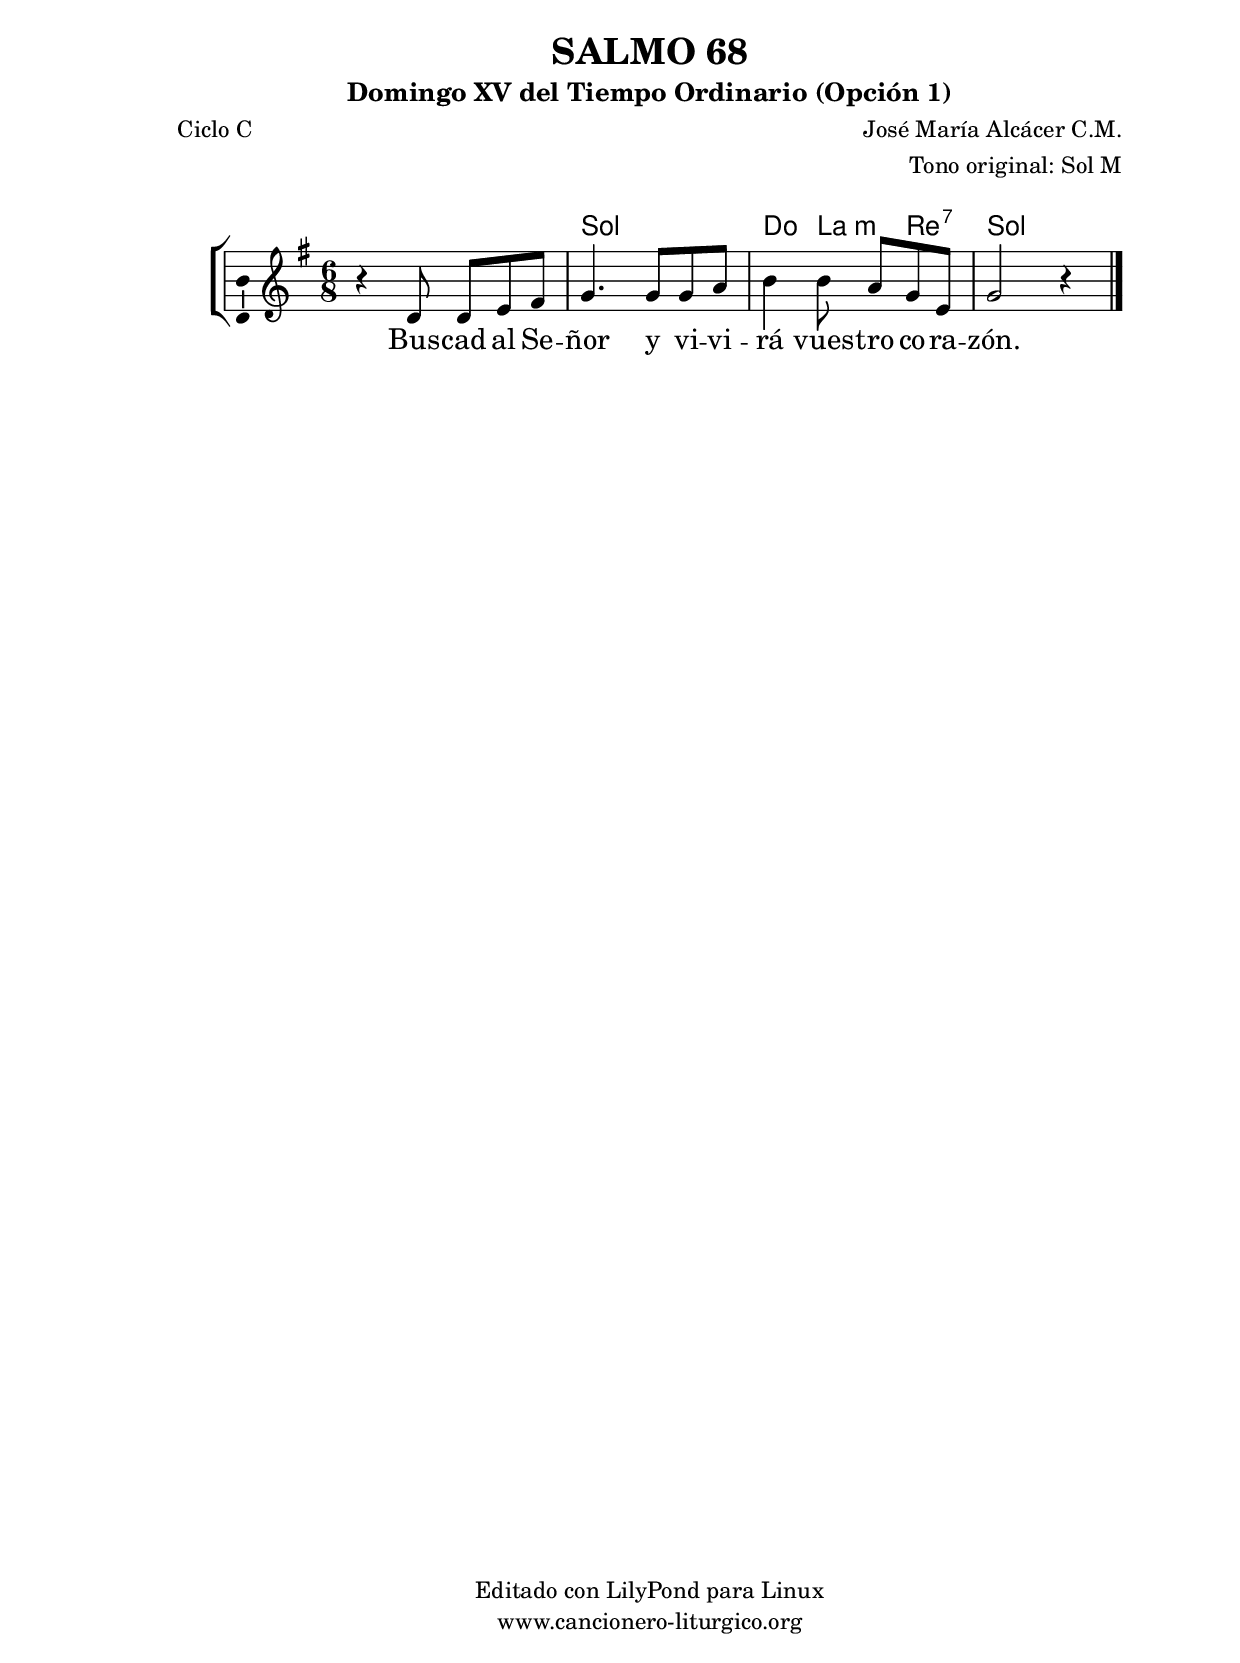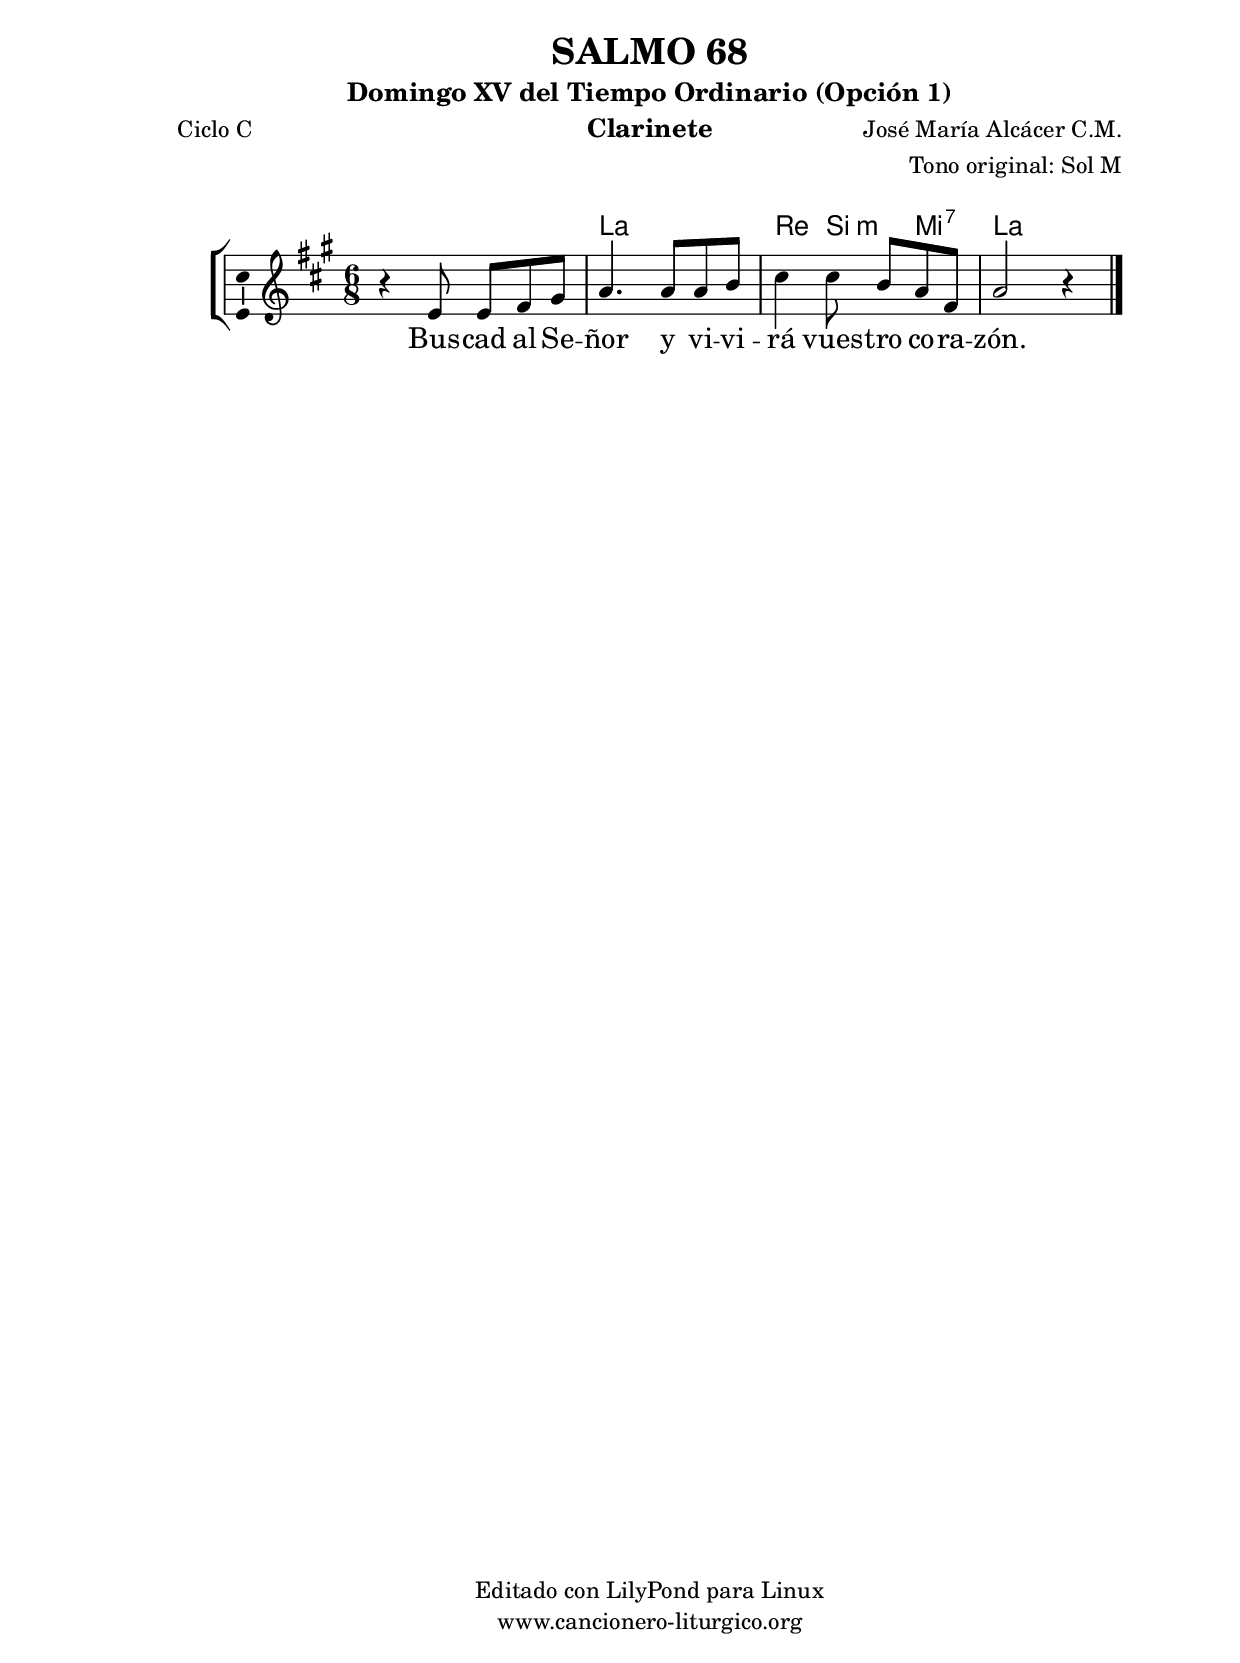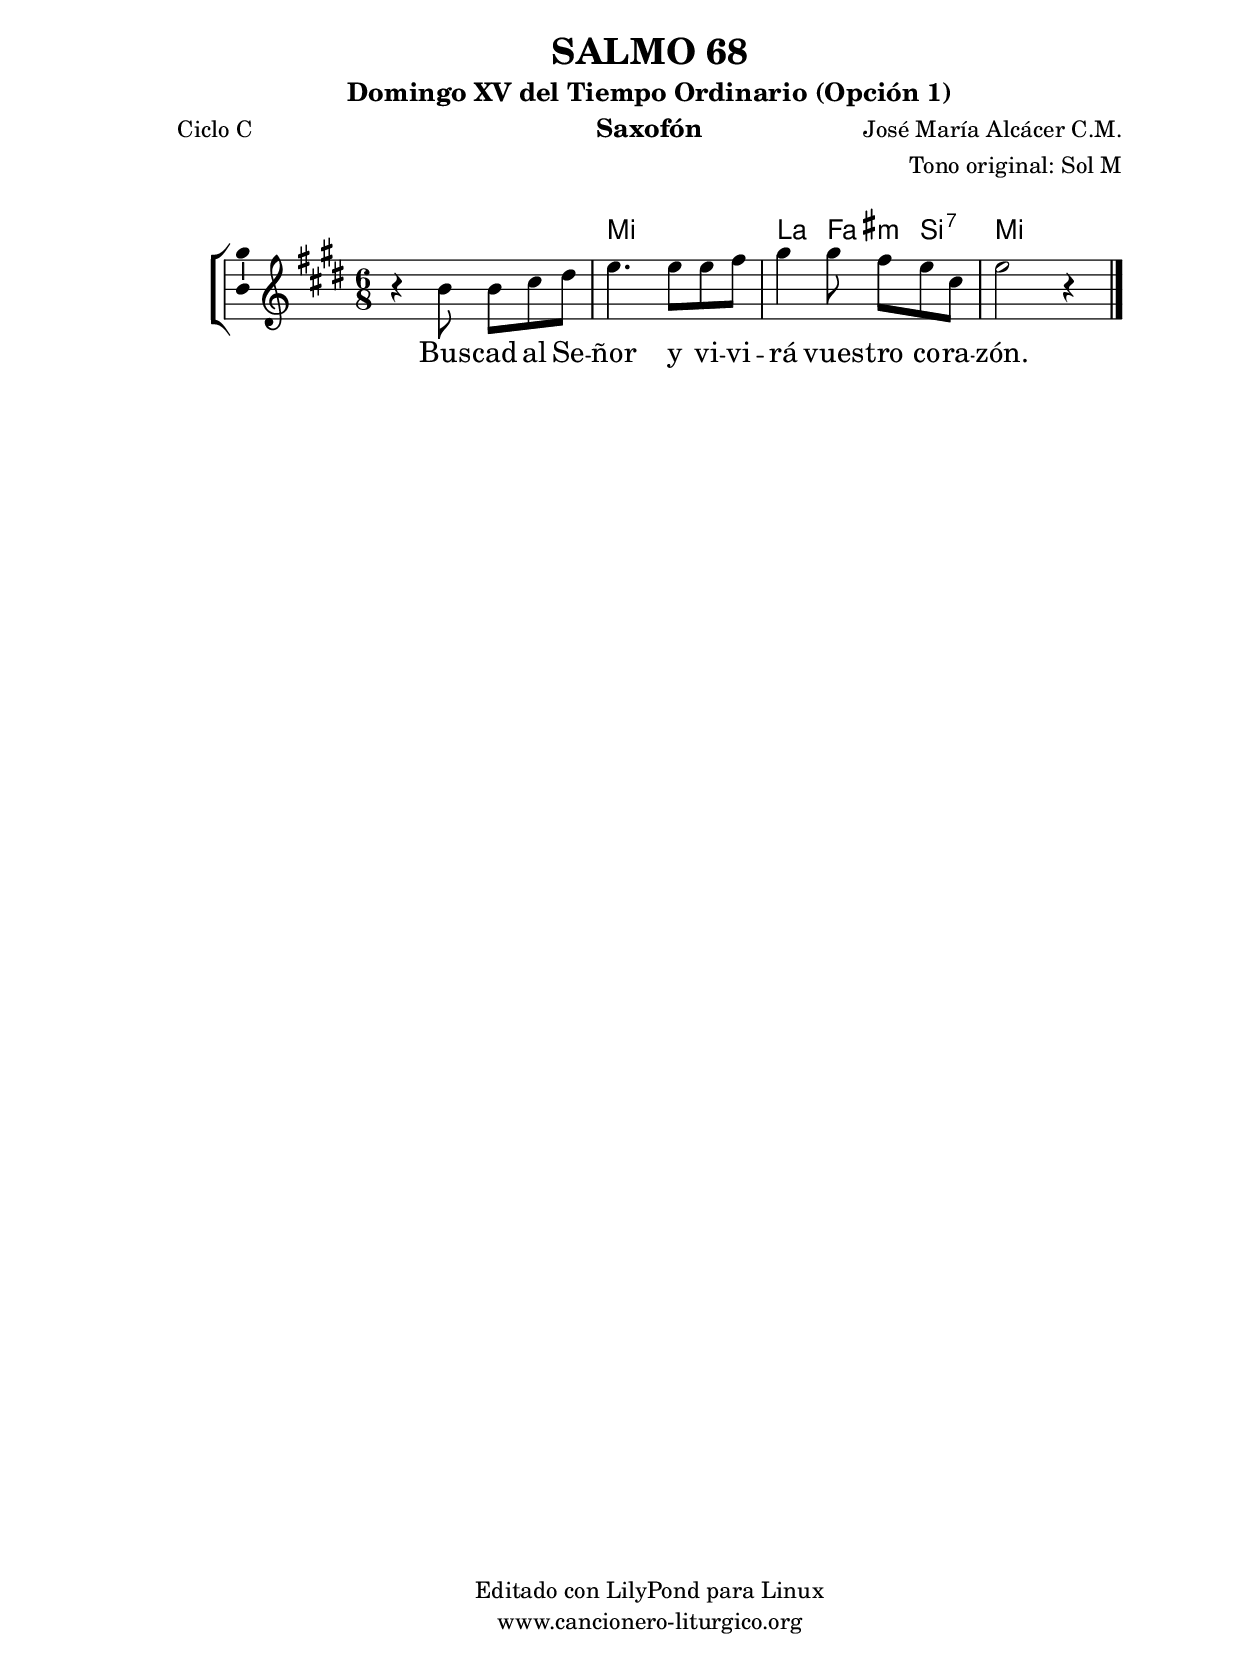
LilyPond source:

%
%para convertir .midi en .wav:
%timidity filename.midi -Ow -o finename.wav
%
%
%Para convertir de .wav a .mp3:
%lame -h -m j filename.wav
%
%
%para escuchar el midi:
%timidity nombrefichero.midi
%


%versión de lilypond para la que se ha escrito esta partitura:
\version "2.16.0"

	%Tamaño papel
	#(set-default-paper-size "a4")
	%Tamaño partitura
	#(set-global-staff-size 20)
	%No responde al pulsar sobre una nota
	#(ly:set-option 'point-and-click #f)

%parámetros del encabezamiento:
\header {
	title = "SALMO 68"
	subtitle = "Domingo XV del Tiempo Ordinario (Opción 1)"
	composer = "José María Alcácer C.M."
	poet = "Ciclo C"
	meter = ""
	arranger = "Tono original: Sol M"
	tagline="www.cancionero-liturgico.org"
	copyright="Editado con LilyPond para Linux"
	}

%parámetros asociados al papel:
\paper  {
	oddHeaderMarkup = \markup {\fill-line { \on-the-fly #not-first-page \fromproperty #'header:title \on-the-fly #not-first-page \fromproperty #'header:composer }}
	evenHeaderMarkup = \markup {\fill-line { \fromproperty #'header:composer \fromproperty #'header:title }}
	#(set-paper-size "a4")
	print-page-number = ##f
	first-page-number = 1
	print-first-page-number = ##f
%	head-separation = 3.0 \cm
	top-margin = 2.0 \cm
	bottom-margin = 0.5\cm
%%%	bottom-margin = -1.0\cm
	left-margin = 3.0 \cm
	line-width = 16.0 \cm 
	indent = 8\mm
	interscoreline = 2.\mm
	between-system-space = 15\mm
%	para que las partituras no llenen la hoja:
	ragged-bottom = ##t
%	idem para la última hoja:
	ragged-last-bottom = ##f
%	para que las partituras llenen el ancho del papel:
	ragged-last = ##f
	after-title-space = 2.5 \cm
%page-count=1
%system-count=8

	%Flexible Vertical Spacing
%	markup-markup-spacing =
%	#'((basic-distance . 15) (minimum-distance . 15) (padding . 3))
	markup-system-spacing =
	#'((basic-distance . 15) (minimum-distance . 15) (padding . 3))
	system-system-spacing =
	#'((basic-distance . 15) (minimum-distance . 15) (padding . 3))
	score-system-spacing =
	#'((basic-distance . 15) (minimum-distance . 15) (padding . 5))
%	top-system-spacing = % header
%	#'((basic-distance . 8) (minimum-distance . 0) (padding . 3))
%	top-markup-spacing =
%	#'((basic-distance . 20) (minimum-distance . 20) (padding . 3))
	last-bottom-spacing = % footer
	#'((basic-distance . 5) (minimum-distance . 5) (padding . 3))
%	score-markup-spacing =
%	#'((basic-distance . 16) (minimum-distance . 13) (padding . 3))

	}


%parámetros que afectan a toda la partitura:
global =  {
	%clave de sol (G):
	\clef G
	%armadura:
%	\transpose f a
	\key g \major
	\tempo 4.=60
	\set Score.tempoHideNote = ##t
	}


acordes = {
	\italianChords
	\chordmode {
%	\transpose f a
{

s2.
g2. c4 a:m d:7 g2.

	}
	}
}

melodia = 
%	\transpose f a
{
	\relative c'{

\time 6/8
r4 d8 d e fis
g4. g8 g a
b4 b8 a g e
g2 r4

	\bar "|."
	}
	}


texto = \lyricmode {
Bus -- cad al Se -- ñor
y vi -- vi -- rá vues -- tro co -- ra -- zón.
	}


acordesStaff = \context ChordNames = acordesStaff <<
	\set chordChanges = ##t
	\acordes
	>>


vozStaff = \context Voice = vozStaff
\with {\consists "Ambitus_engraver"}
<<
%	\set Staff.instrumentName = ""
%	\set Staff.shortInstrumentName = ""
%	\set Staff.midiInstrument = #"clarinet"
%	\set Staff.midiInstrument = #"cello"
%	\set Staff.midiInstrument = #"flute"
	\set Staff.midiInstrument = #"electric guitar (jazz)"
%	\set Staff.midiInstrument = #"english horn"
%	\set Staff.midiInstrument = #"violin"
%	\set Staff.midiInstrument = #"glockenspiel"
	\set Staff.midiMinimumVolume = #0.7
	\set Staff.midiMaximumVolume = #0.9
	\global
	\melodia
	>>


textoStaff = \context Lyrics = textoStaff <<
	\lyricsto vozStaff \texto
	>>

\book {
	\score {
		\context ChoirStaff {
			\override StaffGroup.SystemStartBracket #'collapse-height = #1
			\override Score.SystemStartBar #'collapse-height = #1
			<<
			\acordesStaff
			\vozStaff
			\textoStaff
			>>
			}
		\layout {
	    		\context {
				\Lyrics
				\override LyricText #'font-size = #2
				}
	   		 \context {
				\Score
				%fontSize = #3
				\override StaffSymbol #'staff-space = #(magstep +3)
				%\override Beam #'thickness = #0.55
				%\override SpacingSpanner #'spacing-increment = #1.0
				%\override Slur #'height-limit = #1.5
				}
			}
		}
	\score {
		\unfoldRepeats
		\context ChoirStaff {
			<<
			\acordesStaff
			\vozStaff
			>>
			}
		\midi {
	  		\context {
	  			\Score
				tempoWholesPerMinute = #(ly:make-moment 70 4)
				}
			}
		}
	}

%Partitura para clarinete
#(define output-suffix "C")
\book {
	\header{
		instrument = "Clarinete"
		}
	\score {
		\context ChoirStaff {
			\override StaffGroup.SystemStartBracket #'collapse-height = #1
			\override Score.SystemStartBar #'collapse-height = #1
\transpose c d
			<<
			\acordesStaff
			\vozStaff
			\textoStaff
			>>
			}
		\layout {
	    		\context {
				\Lyrics
				\override LyricText #'font-size = #2
				}
	   		 \context {
				\Score
				%fontSize = #3
				\override StaffSymbol #'staff-space = #(magstep +3)
				%\override Beam #'thickness = #0.55
				%\override SpacingSpanner #'spacing-increment = #1.0
				%\override Slur #'height-limit = #1.5
				}
			}
		}
	}

%Partitura para saxofón
#(define output-suffix "S")
\book {
	\header{
		instrument = "Saxofón"
		}
	\score {
		\context ChoirStaff {
			\override StaffGroup.SystemStartBracket #'collapse-height = #1
			\override Score.SystemStartBar #'collapse-height = #1
\transpose c a
			<<
			\acordesStaff
			\vozStaff
			\textoStaff
			>>
			}
		\layout {
	    		\context {
				\Lyrics
				\override LyricText #'font-size = #2
				}
	   		 \context {
				\Score
				%fontSize = #3
				\override StaffSymbol #'staff-space = #(magstep +3)
				%\override Beam #'thickness = #0.55
				%\override SpacingSpanner #'spacing-increment = #1.0
				%\override Slur #'height-limit = #1.5
				}
			}
		}
	}

